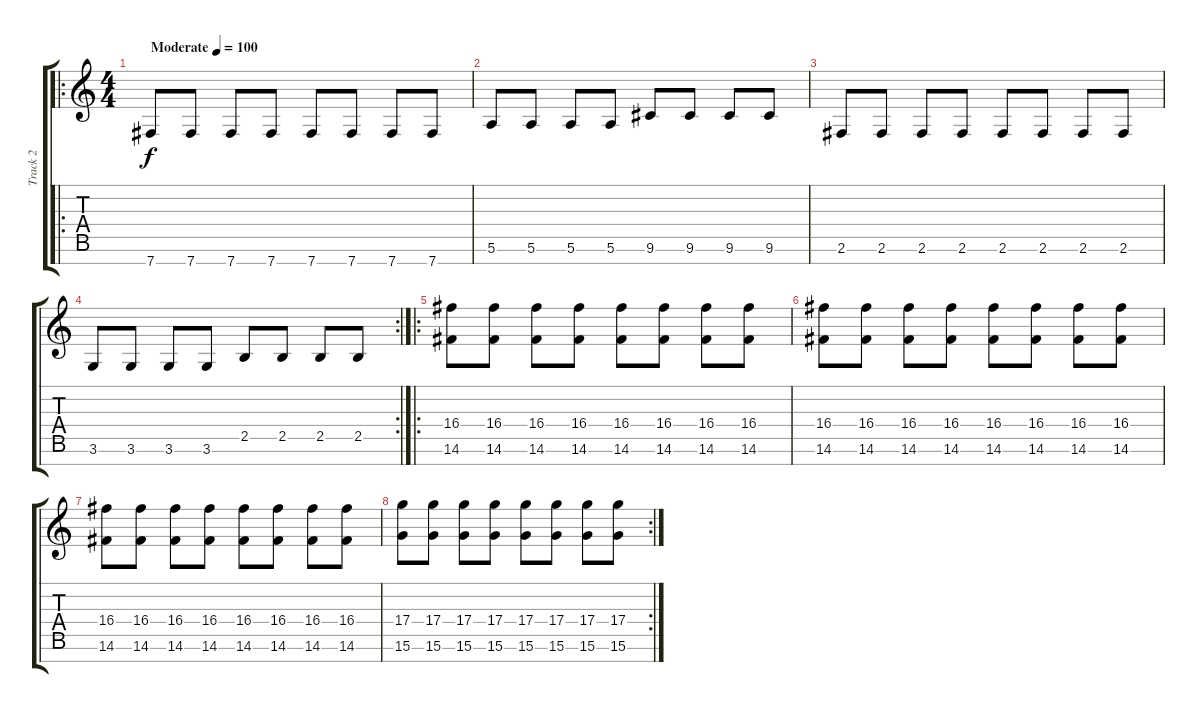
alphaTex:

\track ("Track 2" "Track 2") {instrument distortionguitar}
\staff {score tabs}
\tuning (E4 B3 G3 D3 A2 E2 B1) {hide}
\ro
\ts (4 4)
\tempo (100 "Moderate")
\clef g2
\ks c
7.7.8{dy f instrument distortionguitar} 7.7.8 7.7.8 7.7.8 7.7.8 7.7.8 7.7.8 7.7.8 |
5.6.8 5.6.8 5.6.8 5.6.8 9.6.8 9.6.8 9.6.8 9.6.8 |
2.6.8 2.6.8 2.6.8 2.6.8 2.6.8 2.6.8 2.6.8 2.6.8 |
\rc 2
3.6.8 3.6.8 3.6.8 3.6.8 2.5.8 2.5.8 2.5.8 2.5.8 |
\ro
(16.4 14.6).8 (16.4 14.6).8 (16.4 14.6).8 (16.4 14.6).8 (16.4 14.6).8 (16.4 14.6).8 (16.4 14.6).8 (16.4 14.6).8 |
(16.4 14.6).8 (16.4 14.6).8 (16.4 14.6).8 (16.4 14.6).8 (16.4 14.6).8 (16.4 14.6).8 (16.4 14.6).8 (16.4 14.6).8 |
(16.4 14.6).8 (16.4 14.6).8 (16.4 14.6).8 (16.4 14.6).8 (16.4 14.6).8 (16.4 14.6).8 (16.4 14.6).8 (16.4 14.6).8 |
\rc 2
(17.4 15.6).8 (17.4 15.6).8 (17.4 15.6).8 (17.4 15.6).8 (17.4 15.6).8 (17.4 15.6).8 (17.4 15.6).8 (17.4 15.6).8
